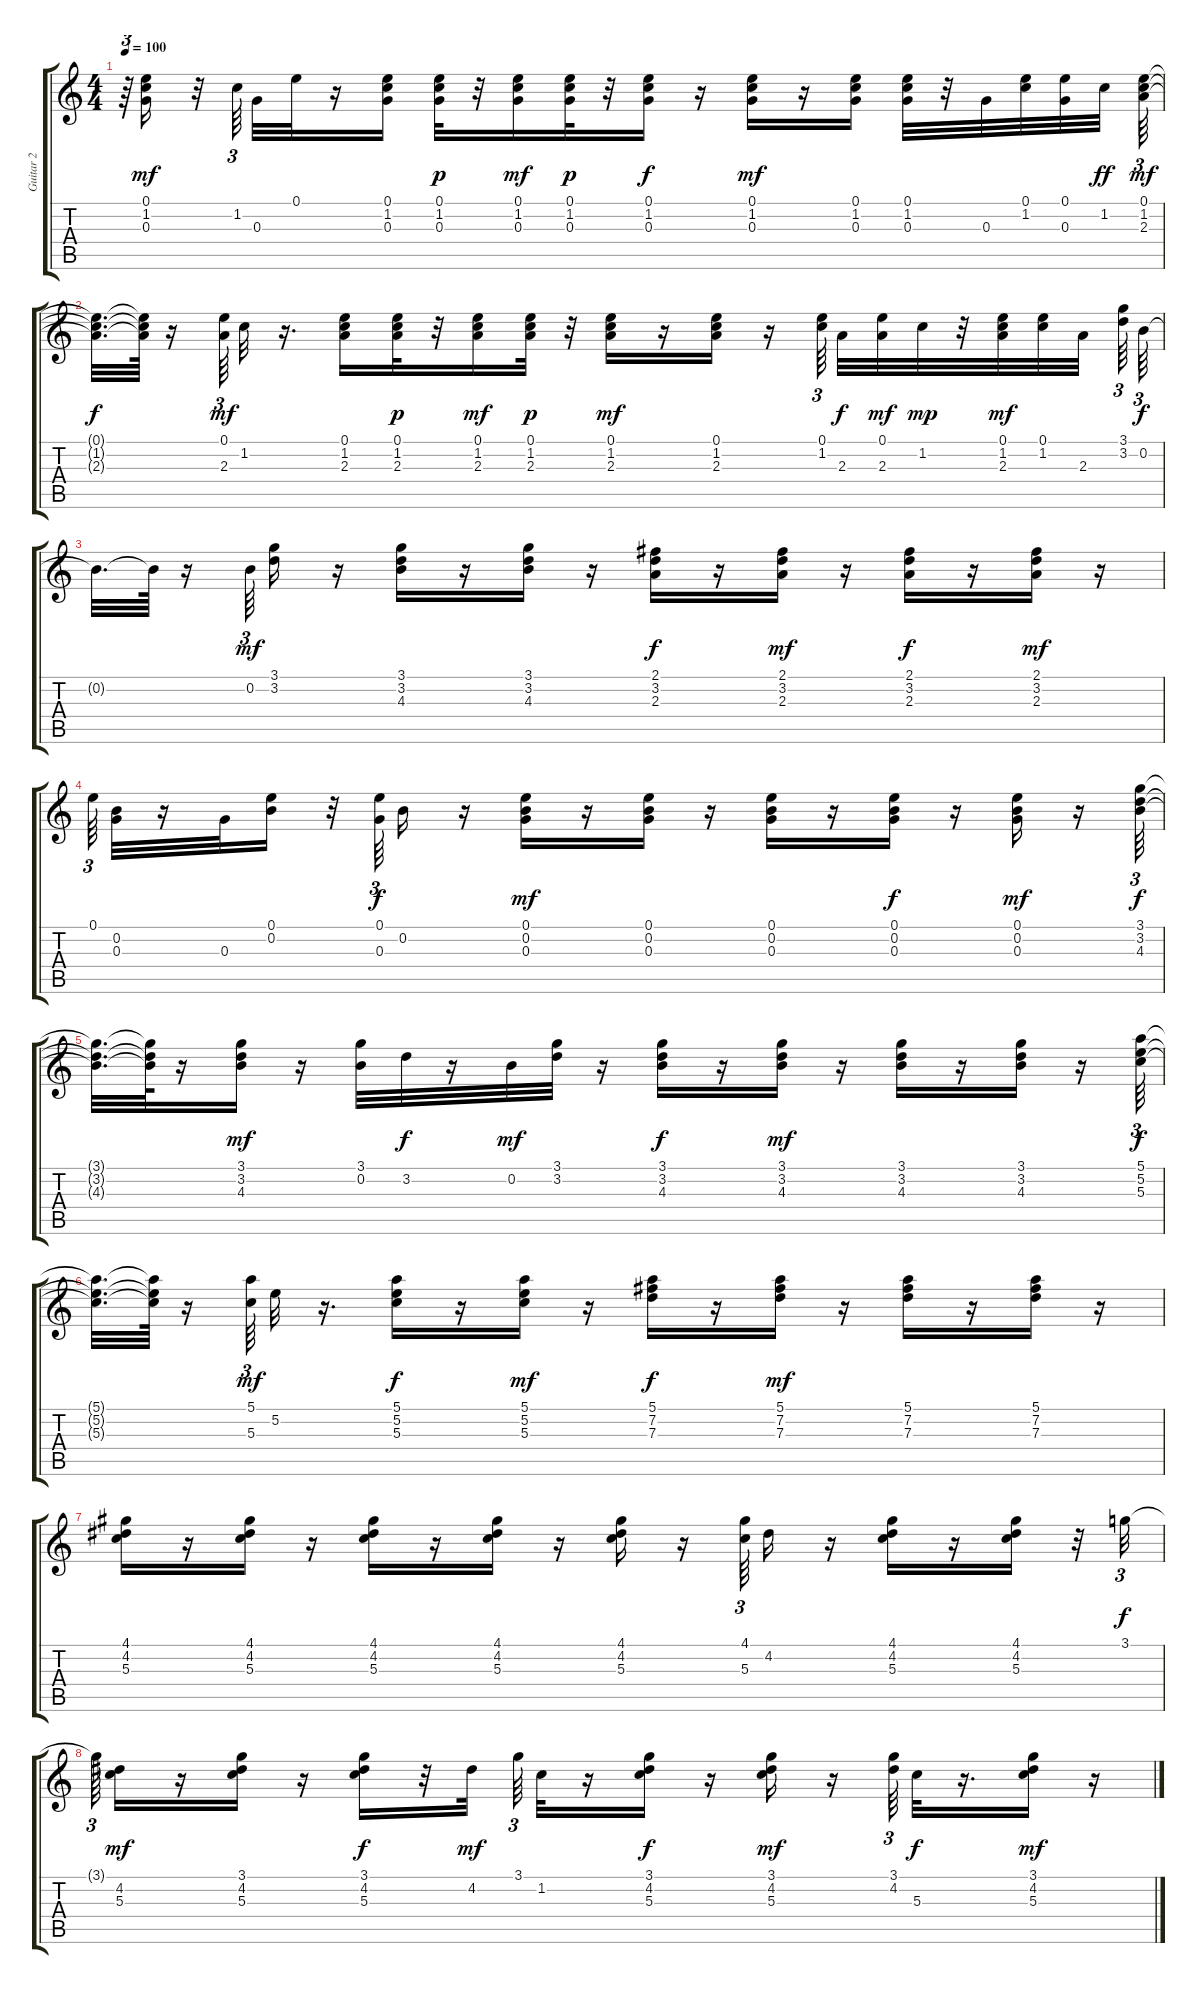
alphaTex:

\track ("Guitar 2" "Guitar 2") {instrument acousticguitarsteel}
\staff {score tabs}
\tuning (E4 B3 G3 D3 A2 E2) {hide}
\ts (4 4)
\tempo 100
\clef g2
\ks c
r.64{tu (3 2) dy mf} (0.1 1.2 0.3).16 r.32 1.2.64{tu (3 2) beam splitsecondary} 0.3.32 0.1.32 r.16 (0.1 1.2 0.3).16 (0.1 1.2 0.3).32{dy p} r.32 (0.1 1.2 0.3).16{dy mf} (0.1 1.2 0.3).32{dy p} r.32 (0.1 1.2 0.3).16{dy f} r.16 (0.1 1.2 0.3).16{dy mf} r.16 (0.1 1.2 0.3).16 (0.1 1.2 0.3).32 r.32 0.3.32 (0.1 1.2).32 (0.1 0.3).32 1.2.32{dy ff beam splitsecondary} (0.1 1.2 2.3).64{tu (3 2) dy mf} |
(0.1{t} 1.2{t} 2.3{t}).32{d dy f} (0.1{t} 1.2{t} 2.3{t}).64 r.16 (0.1 2.3).64{tu (3 2) dy mf} 1.2.32 r.16{d} (0.1 1.2 2.3).16 (0.1 1.2 2.3).32{dy p} r.32 (0.1 1.2 2.3).16{dy mf} (0.1 1.2 2.3).32{dy p} r.32 (0.1 1.2 2.3).16{dy mf} r.16 (0.1 1.2 2.3).16 r.16 (0.1 1.2).64{tu (3 2) beam splitsecondary} 2.3.32{dy f} (0.1 2.3).32{dy mf} 1.2.32{dy mp} r.32 (0.1 1.2 2.3).32{dy mf} (0.1 1.2).32 2.3.32{beam splitsecondary} (3.1 3.2).64{tu (3 2)} 0.2.64{tu (3 2) dy f} |
0.2{t}.32{d} 0.2{t}.64 r.16 0.2.64{tu (3 2) dy mf} (3.1 3.2).16 r.16 (3.1 3.2 4.3).16 r.16 (3.1 3.2 4.3).16 r.16 (2.1 3.2 2.3).16{dy f} r.16 (2.1 3.2 2.3).16{dy mf} r.16 (2.1 3.2 2.3).16{dy f} r.16 (2.1 3.2 2.3).16{dy mf} r.16 |
0.1.64{tu (3 2)} (0.2 0.3).32 r.16 0.3.32 (0.1 0.2).16 r.32 (0.1 0.3).64{tu (3 2) dy f} 0.2.16 r.16 (0.1 0.2 0.3).16{dy mf} r.16 (0.1 0.2 0.3).16 r.16 (0.1 0.2 0.3).16 r.16 (0.1 0.2 0.3).16{dy f} r.16 (0.1 0.2 0.3).16{dy mf} r.16 (3.1 3.2 4.3).64{tu (3 2) dy f} |
(3.1{t} 3.2{t} 4.3{t}).32{d} (3.1{t} 3.2{t} 4.3{t}).64 r.16 (3.1 3.2 4.3).16{dy mf} r.16 (3.1 0.2).32 3.2.32{dy f} r.16 0.2.32{dy mf} (3.1 3.2).32 r.16 (3.1 3.2 4.3).16{dy f} r.16 (3.1 3.2 4.3).16{dy mf} r.16 (3.1 3.2 4.3).16 r.16 (3.1 3.2 4.3).16 r.16 (5.1 5.2 5.3).64{tu (3 2) dy f} |
(5.1{t} 5.2{t} 5.3{t}).32{d} (5.1{t} 5.2{t} 5.3{t}).64 r.16 (5.1 5.3).64{tu (3 2) dy mf} 5.2.32 r.16{d} (5.1 5.2 5.3).16{dy f} r.16 (5.1 5.2 5.3).16{dy mf} r.16 (5.1 7.2 7.3).16{dy f} r.16 (5.1 7.2 7.3).16{dy mf} r.16 (5.1 7.2 7.3).16 r.16 (5.1 7.2 7.3).16 r.16 |
(4.1 4.2 5.3).16 r.16 (4.1 4.2 5.3).16 r.16 (4.1 4.2 5.3).16 r.16 (4.1 4.2 5.3).16 r.16 (4.1 4.2 5.3).16 r.16 (4.1 5.3).64{tu (3 2)} 4.2.16 r.16 (4.1 4.2 5.3).16 r.16 (4.1 4.2 5.3).16 r.32 3.1.32{tu (3 2) dy f} |
3.1{t}.64{tu (3 2)} (4.2 5.3).16{dy mf} r.16 (3.1 4.2 5.3).16 r.16 (3.1 4.2 5.3).16{dy f} r.32 4.2.32{dy mf beam splitsecondary} 3.1.64{tu (3 2)} 1.2.32 r.16 (3.1 4.2 5.3).16{dy f} r.16 (3.1 4.2 5.3).16{dy mf} r.16 (3.1 4.2).64{tu (3 2)} 5.3.32{dy f} r.16{d} (3.1 4.2 5.3).16{dy mf} r.16
